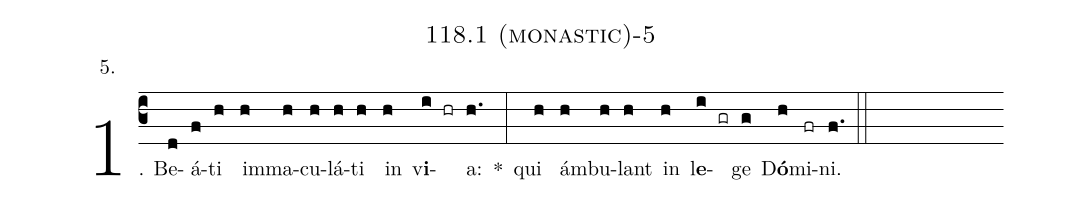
name: 118.1 (monastic)-5;
annotation: 5.;
%%
(c3)1. Be(d)á(f)ti(h) im(h)ma(h)cu(h)lá(h)ti(h) in(h) v<b>i</b>(i hr)a:(h.) *(:) qui(h) ám(h)bu(h)lant(h) in(h) l<b>e</b>(i gr)ge(g) D<b>ó</b>(h)mi(fr)ni.(f.) (::)
